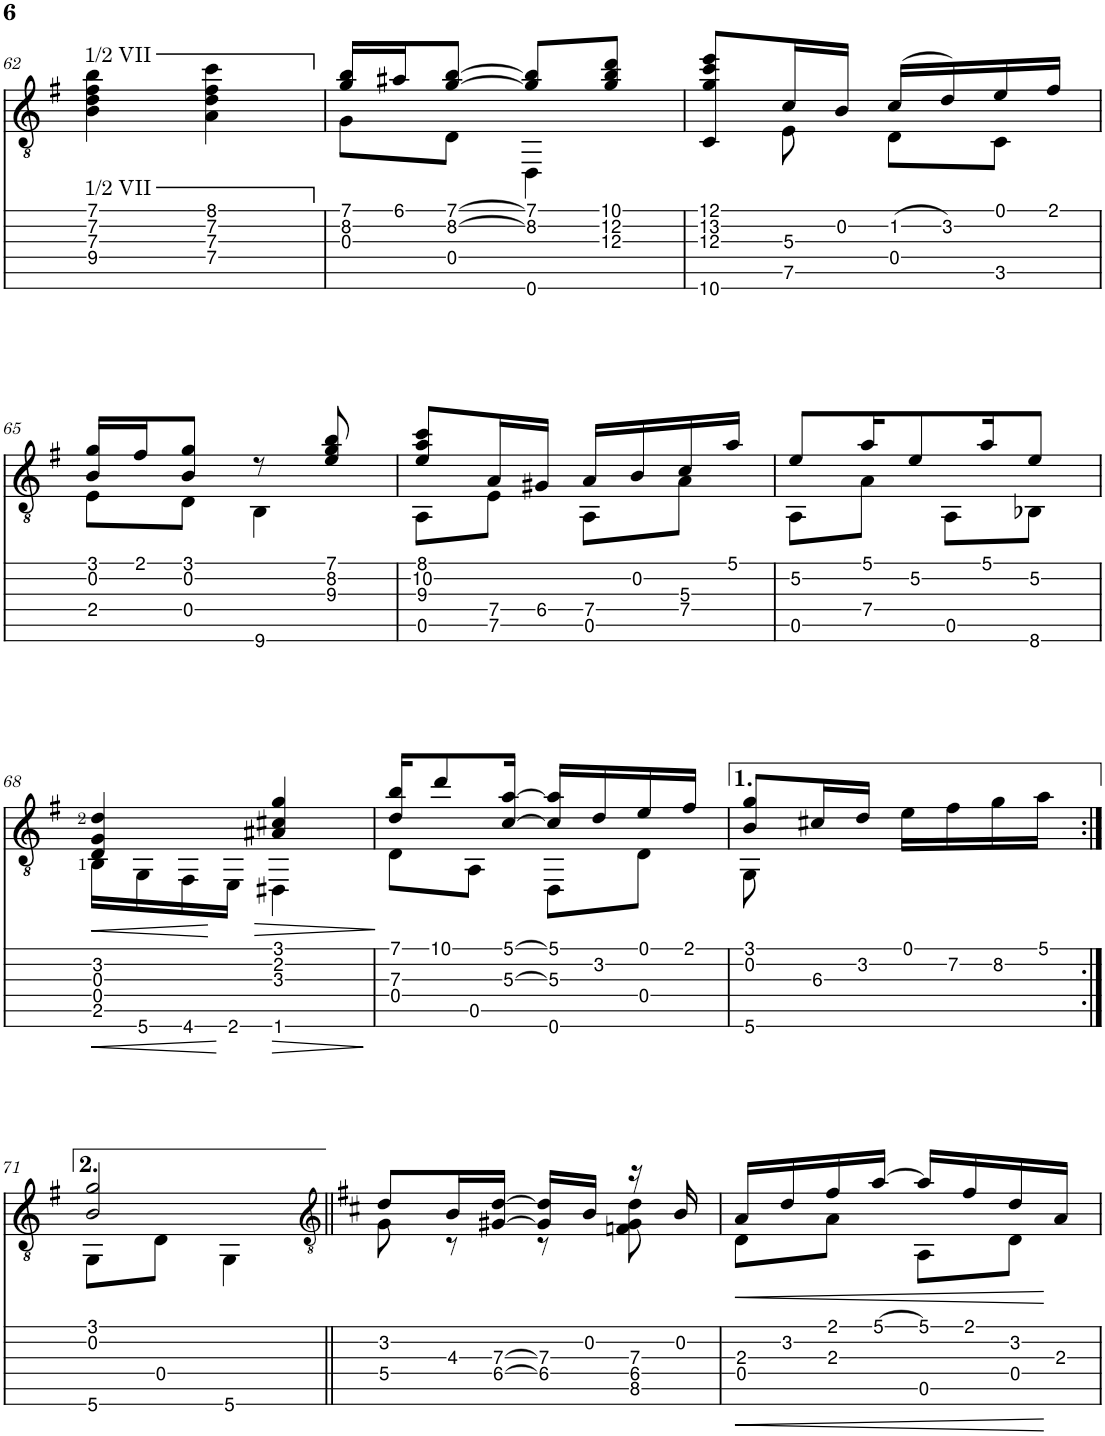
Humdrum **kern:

**kern	**kern	**dynam
*part1	*part1	*part1
*staff2	*staff1	*staff1/2
*I"Guitar	*	*
*I'Guit.	*	*
!!LO:PB:g=z
*clefGv2	*clefGv2	*
*k[f#]	*k[f#]	*
*M2/4	*M2/4	*
=62	=62	=62
!	!LO:TX:a:t=1/2 VII	!
!LO:TX:a:t=1/2 VII	!	!
4B 4d 4f# 4b	4B\ 4d\ 4f#\ 4b\	.
4A 4d 4f# 4cc	4A\ 4d\ 4f#\ 4cc\	.
=63	=63	=63
*^	*^	*
16g\ 16b\LL	8GL	16g/ 16b/LL	8G\L	.
16a#XJ	.	16a#X/J	.	.
[8g\ [8b\J	8DJ	[8g/ [8b/J	8D\J	.
8g]\ 8b]\L	4DD	8g/] 8b/]L	4DD\	.
8g\ 8b\ 8dd\J	.	8g/ 8b/ 8dd/J	.	.
=64	=64	=64	=64	=64
8C/ 8g/ 8cc/ 8ee/L	8ryy	8C/ 8g/ 8cc/ 8ee/L	8ryy	.
16cL	8E	16c/L	8E\	.
16BJJ	.	16B/JJ	.	.
16cLL	8DL	(16c/LL	8D\L	.
16dJ	.	16d/)	.	.
16eL	8CJ	16e/	8C\J	.
16f#XJJ	.	16f#/JJ	.	.
!!LO:LB:g=z	!!
=65	=65	=65	=65	=65
16B\ 16g\LL	8EL	16B/ 16g/LL	8E\L	.
16f#XJ	.	16f#/J	.	.
8B\ 8g\J	8DJ	8B/ 8g/J	8D\J	.
8r	4BB	8r	4BB\	.
8e 8g 8b	.	8e/ 8g/ 8b/	.	.
=66	=66	=66	=66	=66
8e\ 8a\ 8cc\L	8AAL	8e/ 8a/ 8cc/L	8AA\L	.
16AL	8EJ	16A/L	8E\J	.
16G#XJJ	.	16G#X/JJ	.	.
16ALL	8AAL	16A/LL	8AA\L	.
16BJ	.	16B/	.	.
16cL	8AJ	16c/	8A\J	.
16aJJ	.	16a/JJ	.	.
=67	=67	=67	=67	=67
8eL	8AAL	8e/L	8AA\L	.
16aK	8AJ	16a/K	8A\J	.
8eJ	.	8e/	.	.
.	8AAL	.	8AA\L	.
16aKL	.	16a/K	.	.
8eJ	8BB-XJ	8e/J	8BB-X\J	.
!!LO:LB:g=z	!!
=68	=68	=68	=68	=68
!	!	!	!	!LO:HP:b
4D 4G 4d	16BBLL	4D/ 4G/ 4d/	16BB\LL	<
.	16GGJ	.	16GG\	.
.	16FF#L	.	16FF#\	.
.	16EEJJ	.	16EE\JJ	[
!	!	!	!	!LO:HP:b
4A# 4c# 4g	4DD#	4A#X/ 4c#X/ 4g/	4DD#X\	>
*v	*v	*	*	*
*	*v	*v	*
.	.	]
=69	=69	=69
*^	*^	*
16d\ 16b\KL	8DL	16d/ 16b/KL	8D\L	.
8dd	.	8dd/	.	.
.	8AAJ	.	8AA\J	.
[16c\ [16a\Jk	.	[16c/ [16a/Jk	.	.
16c]\ 16a]\LL	8DDL	16c/] 16a/]LL	8DD\L	.
16dJ	.	16d/	.	.
16eL	8DJ	16e/	8D\J	.
16f#JJ	.	16f#/JJ	.	.
=70	=70	=70	=70	=70
8B\ 8g\L	8GG	8B/ 8g/L	8GG\	.
16c#L	4.ryy	16c#X/L	4.ryy	.
16dJJ	.	16d/JJ	.	.
16eLL	.	16e\LL	.	.
16f#J	.	16f#\	.	.
16gL	.	16g\	.	.
16aJJ	.	16a\JJ	.	.
!!LO:LB:g=z	!!
=71:|!	=71:|!	=71:|!	=71:|!	=71:|!
2B 2g	8GGL	2B/ 2g/	8GG\L	.
.	8DJ	.	8D\J	.
.	4GG	.	4GG\	.
=72||	=72||	=72||	=72||	=72||
*	*	*clefGv2	*	*
*k[f#c#]	*	*k[f#c#]	*	*
8dL	8G	8d/L	8G\	.
16BL	8r	16B/L	8r	.
[16G#X\ [16d\JJ	.	[16G#X/ [16d/JJ	.	.
16G#]/ 16d]/LL	8r	16G#/] 16d/]LL	8r	.
16BJJ	.	16B/JJ	.	.
16r	8Fn 8G# 8d	16r	8Fn\ 8G#\ 8d\	.
16B	.	16B/	.	.
=73	=73	=73	=73	=73
!	!	!	!	!LO:HP:b
16ALL	8DL	16A/LL	8D\L	<
16dJ	.	16d/	.	.
16f#L	8AJ	16f#/	8A\J	.
[16aJJ	.	[16a/JJ	.	.
16aLL]	8AAL	16a/LL]	8AA\L	.
16f#J	.	16f#/	.	.
16dL	8DJ	16d/	8D\J	.
16AJJ	.	16A/JJ	.	[
*v	*v	*	*	*
*	*v	*v	*
=	=	=
*-	*-	*-
